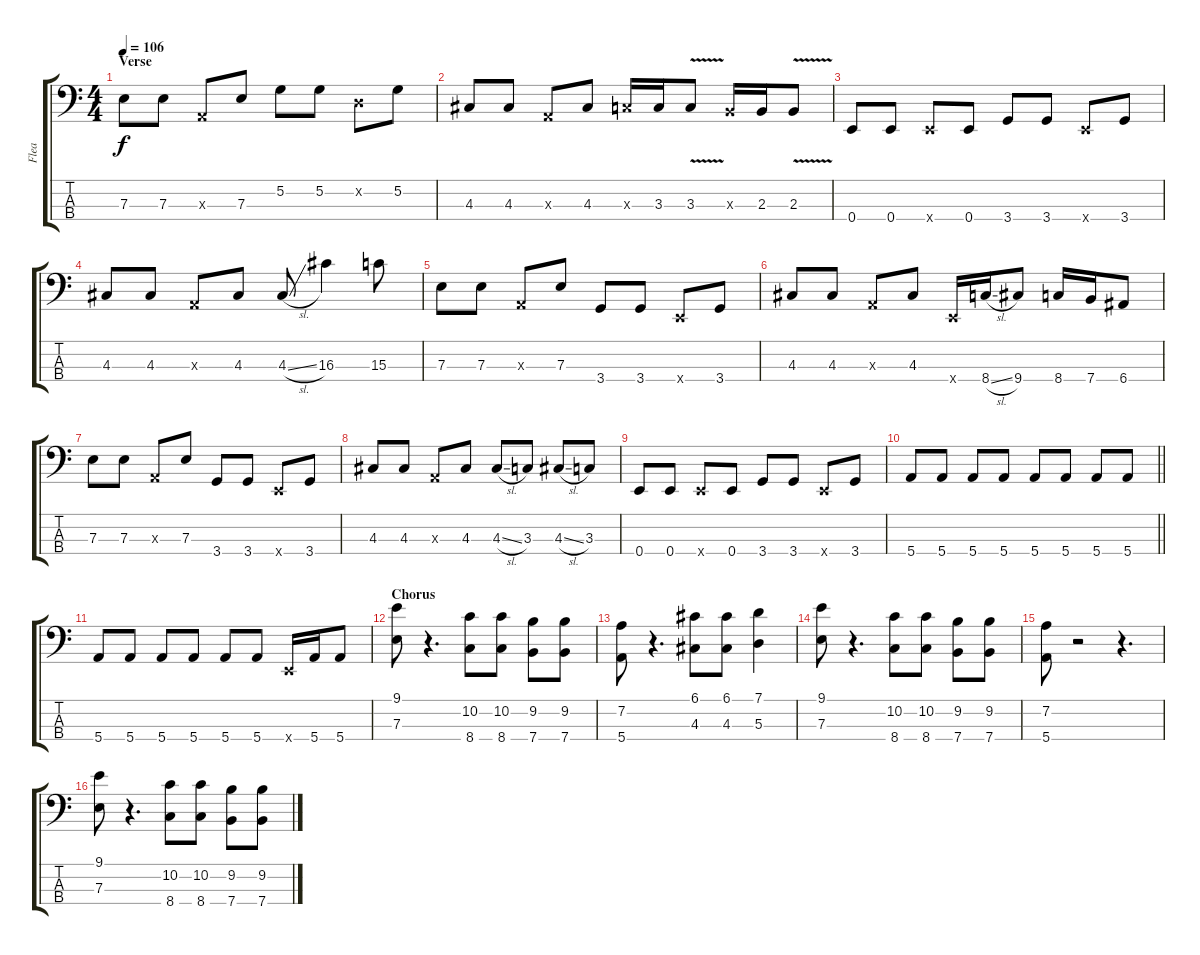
\track ("Flea" "Flea") {instrument slapbass1}
\staff {score tabs}
\tuning (G2 D2 A1 E1) {hide}
\ts (4 4)
\section ("" "Verse")
\tempo 106
\clef f4
\ks c
7.3.8{dy f} 7.3.8 0.3{x}.8 7.3.8 5.2.8 5.2.8 0.2{x}.8 5.2.8 |
4.3.8 4.3.8 0.3{x}.8 4.3.8 3.3{x}.16 3.3.16 3.3{v}.8 2.3{x}.16 2.3.16 2.3{v}.8 |
0.4.8 0.4.8 0.4{x}.8 0.4.8 3.4.8 3.4.8 0.4{x}.8 3.4.8 |
4.3.8 4.3.8 0.3{x}.8 4.3.8 4.3{sl}.8 16.3.4 15.3.8 |
7.3.8 7.3.8 0.3{x}.8 7.3.8 3.4.8 3.4.8 0.4{x}.8 3.4.8 |
4.3.8 4.3.8 0.3{x}.8 4.3.8 0.4{x}.16 8.4{sl}.16 9.4.8 8.4.16 7.4.16 6.4.8 |
7.3.8 7.3.8 0.3{x}.8 7.3.8 3.4.8 3.4.8 0.4{x}.8 3.4.8 |
4.3.8 4.3.8 0.3{x}.8 4.3.8 4.3{sl}.8 3.3.8 4.3{sl}.8 3.3.8 |
0.4.8 0.4.8 0.4{x}.8 0.4.8 3.4.8 3.4.8 0.4{x}.8 3.4.8 |
\barLineRight lightlight
5.4.8 5.4.8 5.4.8 5.4.8 5.4.8 5.4.8 5.4.8 5.4.8 |
5.4.8 5.4.8 5.4.8 5.4.8 5.4.8 5.4.8 0.4{x}.16 5.4.16 5.4.8 |
\section ("" "Chorus")
(9.1 7.3).8 r.4{d} (10.2 8.4).8 (10.2 8.4).8 (9.2 7.4).8 (9.2 7.4).8 |
(7.2 5.4).8 r.4{d} (6.1 4.3).8 (6.1 4.3).8 (7.1 5.3).4 |
(9.1 7.3).8 r.4{d} (10.2 8.4).8 (10.2 8.4).8 (9.2 7.4).8 (9.2 7.4).8 |
(7.2 5.4).8 r.2 r.4{d} |
(9.1 7.3).8 r.4{d} (10.2 8.4).8 (10.2 8.4).8 (9.2 7.4).8 (9.2 7.4).8
